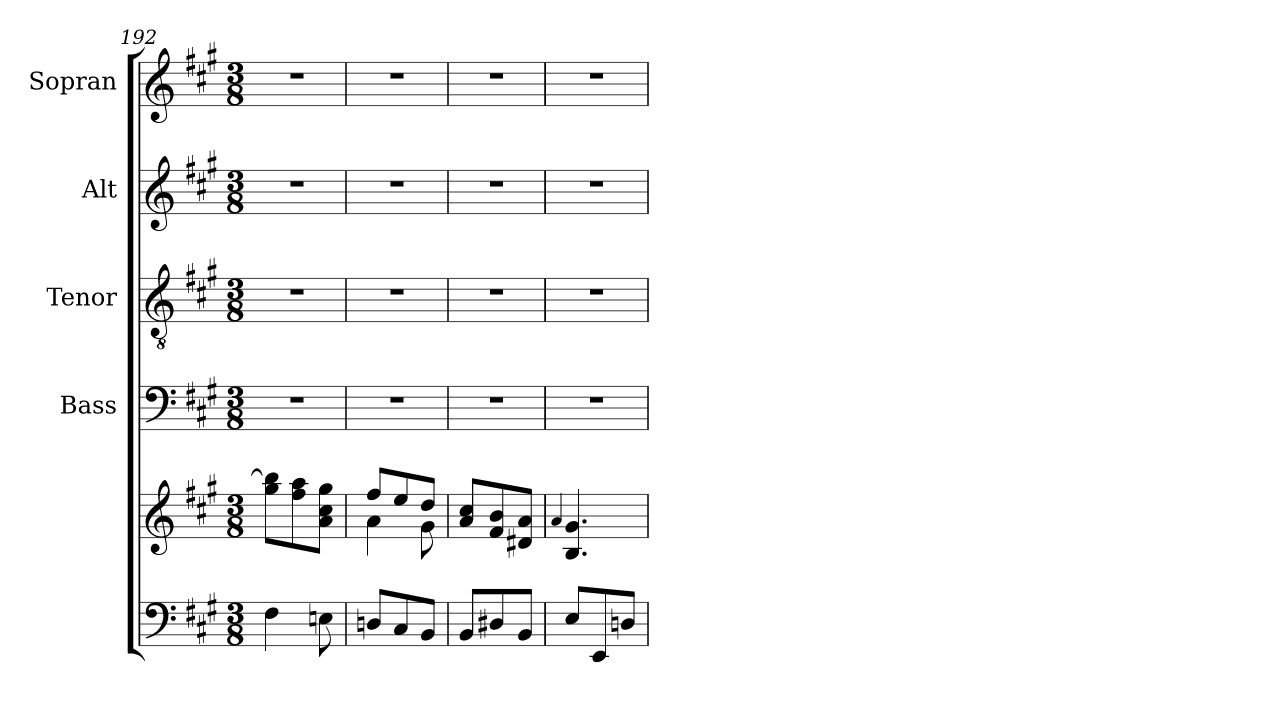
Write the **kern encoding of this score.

**kern	**kern	**kern	**kern	**kern	**kern
*part5	*part5	*part4	*part3	*part2	*part1
*staff6	*staff5	*staff4	*staff3	*staff2	*staff1
*	*	*I"Bass	*I"Tenor	*I"Alt	*I"Sopran
*	*	*I'B.	*I'T.	*I'A.	*I'S.
!!LO:LB:g=z
*clefF4	*clefG2	*clefF4	*clefGv2	*clefG2	*clefG2
*k[f#c#g#]	*k[f#c#g#]	*k[f#c#g#]	*k[f#c#g#]	*k[f#c#g#]	*k[f#c#g#]
*A:	*A:	*A:	*A:	*A:	*A:
*M3/8	*M3/8	*M3/8	*M3/8	*M3/8	*M3/8
=192	=192	=192	=192	=192	=192
4F#\	8gg#\ 8bb\]L	4.r	4.r	4.r	4.r
.	8ff#\ 8aa\	.	.	.	.
8En\	8a\ 8cc#\ 8gg#\J	.	.	.	.
!!LO:PB:g=z
=193	=193	=193	=193	=193	=193
*	*^	*	*	*	*
8Dn/L	8ff#/L	4a\	4.r	4.r	4.r	4.r
8C#/	8ee/	.	.	.	.	.
8BB/J	8dd/J	8g#\	.	.	.	.
*	*v	*v	*	*	*	*
!!LO:LB:g=z
=194	=194	=194	=194	=194	=194
8BB/L	8a/ 8cc#/L	4.r	4.r	4.r	4.r
8D#X/	8f#/ 8b/	.	.	.	.
8BB/J	8d#X/ 8a/J	.	.	.	.
!!LO:PB:g=z
=195	=195	=195	=195	=195	=195
.	4qqa/	.	.	.	.
8E/L	4.B/ 4.g#/	4.r	4.r	4.r	4.r
8EE/	.	.	.	.	.
8Dn/J	.	.	.	.	.
=	=	=	=	=	=
*-	*-	*-	*-	*-	*-
